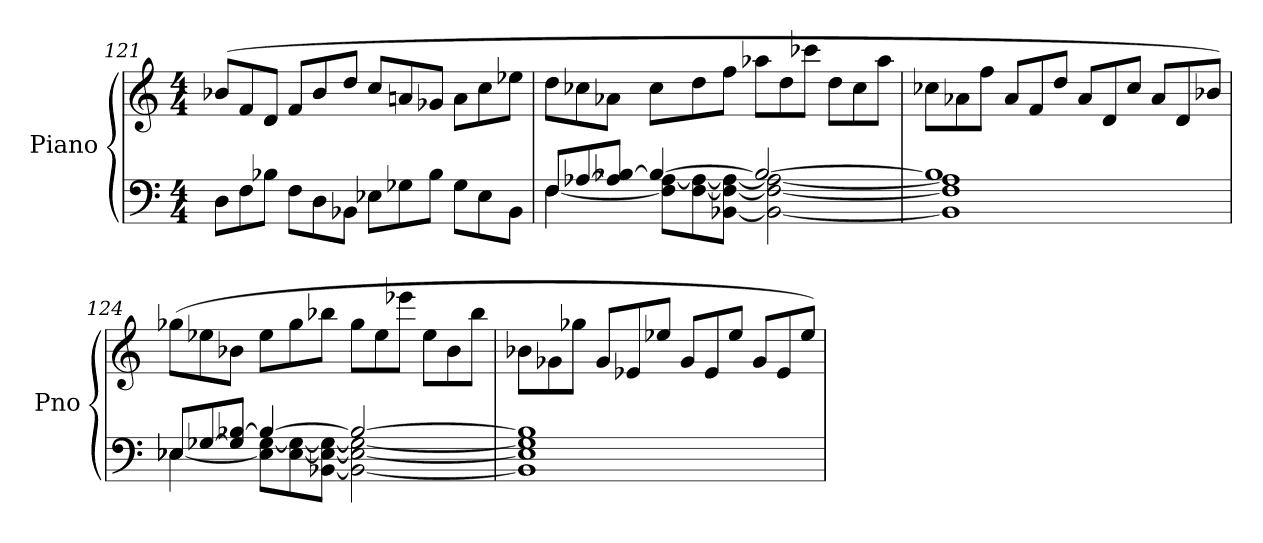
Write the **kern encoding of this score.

**kern	**kern
*part1	*part1
*staff2	*staff1
*I"Piano	*
*I'Pno	*
!!LO:LB:g=z
*clefF4	*clefG2
*k[]	*k[]
*M4/4	*M4/4
*Xtuplet	*Xtuplet
=121	=121
12D\L	(12b-X/L
12F\	12f/
12B-X\J	12d/J
12F\L	12f/L
12D\	12b-/
12BB-X\J	12dd/J
12E-X\L	12cc/L
12G-X\	12an/
12B-\J	12g-X/J
12G-\L	12a\L
12E-\	12cc\
12BB-\J	12ee-X\J
=122	=122
*^	*
12F/L	[4F\	12dd\L
[12A-X/	.	12cc-X\
12A-/] [12B-X/J	.	12a-X\J
4B-/_	12F\] [12A-\L	12cc-\L
.	[12F\ 12A-\_	12dd\
.	[12BB-X\ 12F\_ 12A-\_J	12ff\J
2B-/_	2BB-\_ 2F\_ 2A-\_	12aa-X\L
.	.	12dd\
.	.	12ccc-X\J
.	.	12dd\L
.	.	12cc-\
.	.	12aa-\J
=123	=123	=123
1B-]	1BB-] 1F] 1A-]	12cc-X\L
.	.	12a-X\
.	.	12ff\J
.	.	12a-/L
.	.	12f/
.	.	12dd/J
.	.	12a-/L
.	.	12d/
.	.	12cc-/J
.	.	12a-/L
.	.	12d/
.	.	12b-X/J)
!!LO:LB:g=z
=124	=124	=124
12E-X/L	[4E-\	(12gg-X\L
[12G-X/	.	12ee-X\
12G-/] [12B-X/J	.	12b-X\J
4B-/_	12E-\] [12G-\L	12ee-\L
.	[12E-\ 12G-\_	12gg-\
.	[12BB-X\ 12E-\_ 12G-\_J	12bb-X\J
2B-/_	2BB-\_ 2E-\_ 2G-\_	12gg-\L
.	.	12ee-\
.	.	12eee-X\J
.	.	12ee-\L
.	.	12b-\
.	.	12bb-\J
=125	=125	=125
1B-]	1BB-] 1E-] 1G-]	12b-X\L
.	.	12g-X\
.	.	12gg-X\J
.	.	12g-/L
.	.	12e-X/
.	.	12ee-X/J
.	.	12g-/L
.	.	12e-/
.	.	12ee-/J
.	.	12g-/L
.	.	12e-/
.	.	12ee-/J)
*v	*v	*
=	=
*-	*-
